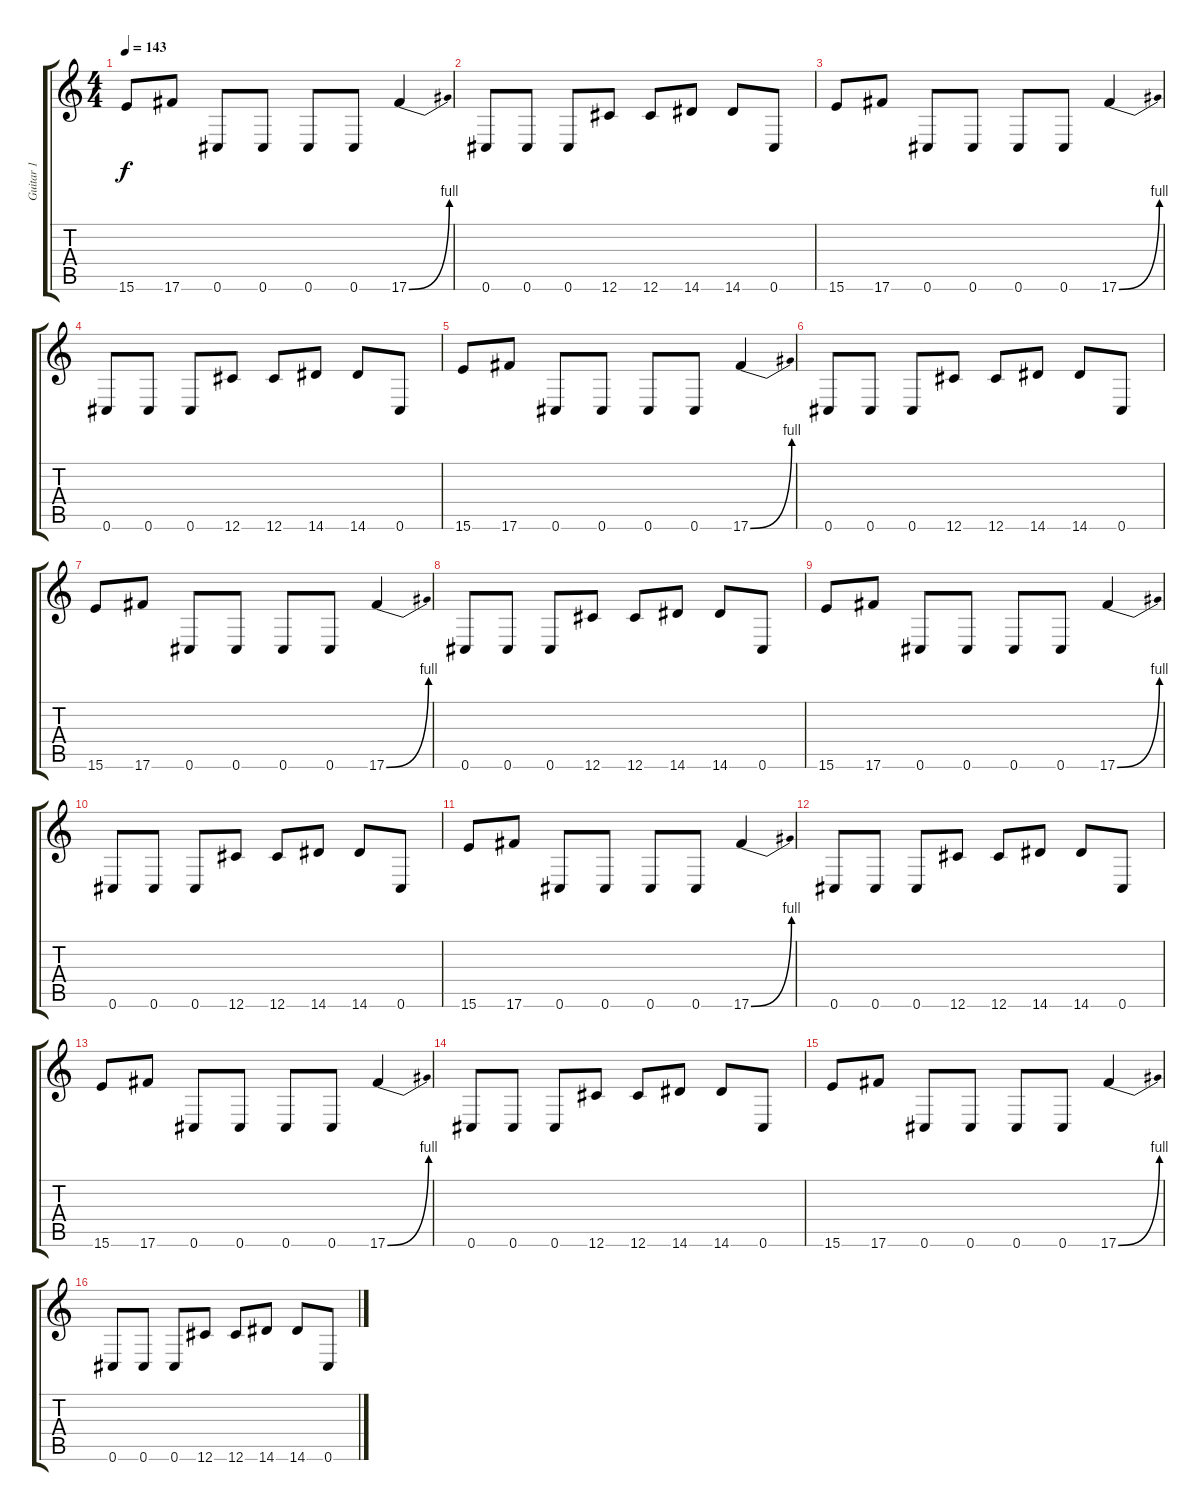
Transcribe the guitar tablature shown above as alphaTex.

\track ("Guitar 1 " "Guitar 1 ") {instrument overdrivenguitar}
\staff {score tabs}
\tuning (Eb4 Bb3 Gb3 Db3 Ab2 Db2) {hide}
\ts (4 4)
\tempo 143
\clef g2
\ks c
15.6.8{dy f} 17.6.8 0.6.8 0.6.8 0.6.8 0.6.8 17.6{be (bend 0 0 60 4)}.4 |
0.6.8 0.6.8 0.6.8 12.6.8 12.6.8 14.6.8 14.6.8 0.6.8 |
15.6.8 17.6.8 0.6.8 0.6.8 0.6.8 0.6.8 17.6{be (bend 0 0 60 4)}.4 |
0.6.8 0.6.8 0.6.8 12.6.8 12.6.8 14.6.8 14.6.8 0.6.8 |
15.6.8 17.6.8 0.6.8 0.6.8 0.6.8 0.6.8 17.6{be (bend 0 0 60 4)}.4 |
0.6.8{volume 16} 0.6.8 0.6.8 12.6.8 12.6.8 14.6.8 14.6.8 0.6.8 |
15.6.8 17.6.8 0.6.8 0.6.8 0.6.8 0.6.8 17.6{be (bend 0 0 60 4)}.4 |
0.6.8{volume 16} 0.6.8 0.6.8 12.6.8 12.6.8 14.6.8 14.6.8 0.6.8 |
15.6.8 17.6.8 0.6.8 0.6.8 0.6.8 0.6.8 17.6{be (bend 0 0 60 4)}.4 |
0.6.8{volume 16} 0.6.8 0.6.8 12.6.8 12.6.8 14.6.8 14.6.8 0.6.8 |
15.6.8 17.6.8 0.6.8 0.6.8 0.6.8 0.6.8 17.6{be (bend 0 0 60 4)}.4 |
0.6.8{volume 16} 0.6.8 0.6.8 12.6.8 12.6.8 14.6.8 14.6.8 0.6.8 |
15.6.8 17.6.8 0.6.8 0.6.8 0.6.8 0.6.8 17.6{be (bend 0 0 60 4)}.4 |
0.6.8{volume 16} 0.6.8 0.6.8 12.6.8 12.6.8 14.6.8 14.6.8 0.6.8 |
15.6.8 17.6.8 0.6.8 0.6.8 0.6.8 0.6.8 17.6{be (bend 0 0 60 4)}.4 |
0.6.8{volume 16} 0.6.8 0.6.8 12.6.8 12.6.8 14.6.8 14.6.8 0.6.8
